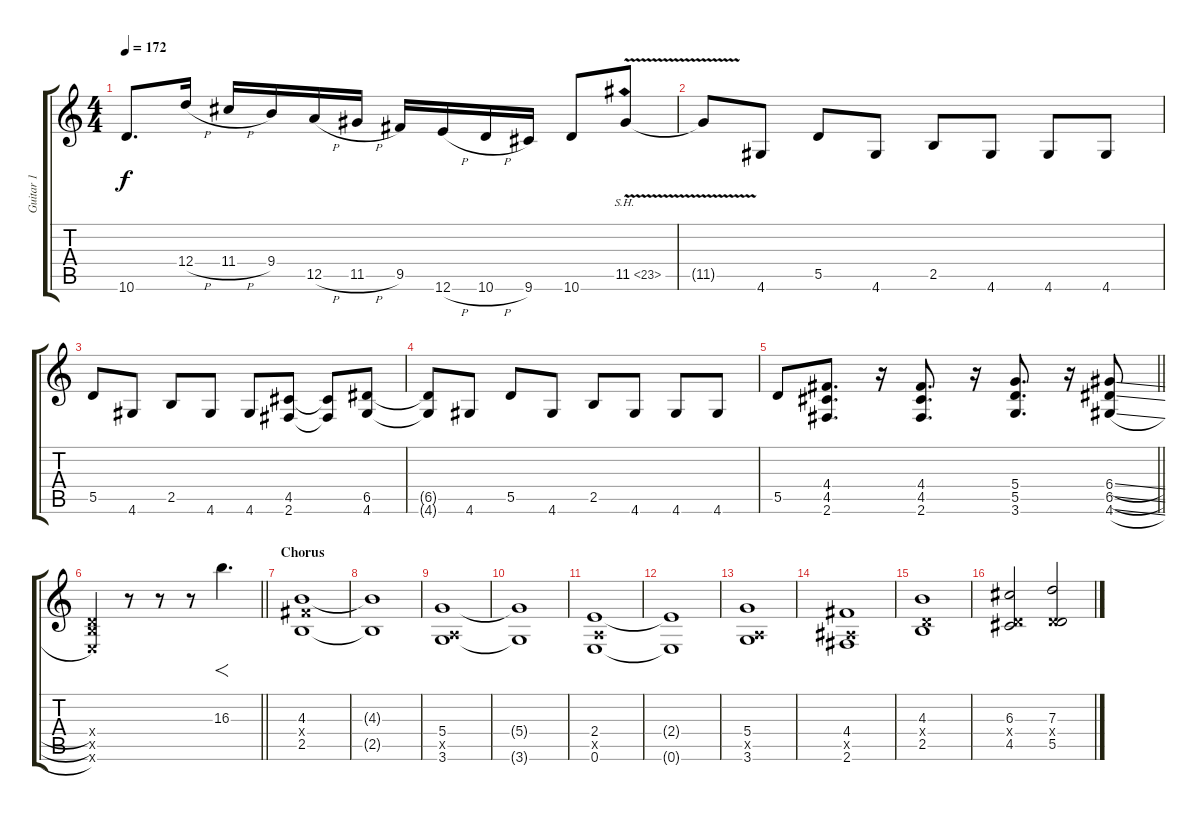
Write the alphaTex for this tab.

\track ("Guitar 1" "Guitar 1") {instrument overdrivenguitar}
\staff {score tabs}
\tuning (E4 B3 G3 D3 A2 E2) {hide}
\ts (4 4)
\tempo 172
\clef g2
\ks c
10.6.8{d dy f} 12.4{h}.16 11.4{h}.16 9.4.16 12.5{h}.16 11.5{h}.16 9.5.16 12.6{h}.16 10.6{h}.16 9.6.16 10.6.8 11.5{sh 12 v}.8 |
11.5{t}.8 4.6.8 5.5.8 4.6.8 2.5.8 4.6.8 4.6.8 4.6.8 |
5.5.8 4.6.8 2.5.8 4.6.8 4.6.8 (4.5 2.6).8 (4.5{t} 2.6{t}).8 (6.5 4.6).8 |
(6.5{t} 4.6{t}).8 4.6.8 5.5.8 4.6.8 2.5.8 4.6.8 4.6.8 4.6.8 |
\barLineRight lightlight
5.5.8 (4.4 4.5 2.6).8{d} r.16 (4.4 4.5 2.6).8{d} r.16 (5.4 5.5 3.6).8{d} r.16 (6.4{sl} 6.5{sl} 4.6{sl}).8 |
\barLineRight lightlight
(0.4{x} 2.5{x} 0.6{x}).4 r.8 r.8 r.8 16.3.4{f d} |
\section ("" "Chorus")
(4.3 4.4{x} 2.5).1 |
(4.3{t} 2.5{t}).1 |
(5.4 0.5{x} 3.6).1 |
(5.4{t} 3.6{t}).1 |
(2.4 0.5{x} 0.6).1 |
(2.4{t} 0.6{t}).1 |
(5.4 0.5{x} 3.6).1 |
(4.4 1.5{x} 2.6).1 |
(4.3 0.4{x} 2.5).1 |
(6.3 0.4{x} 4.5).2 (7.3 0.4{x} 5.5).2
